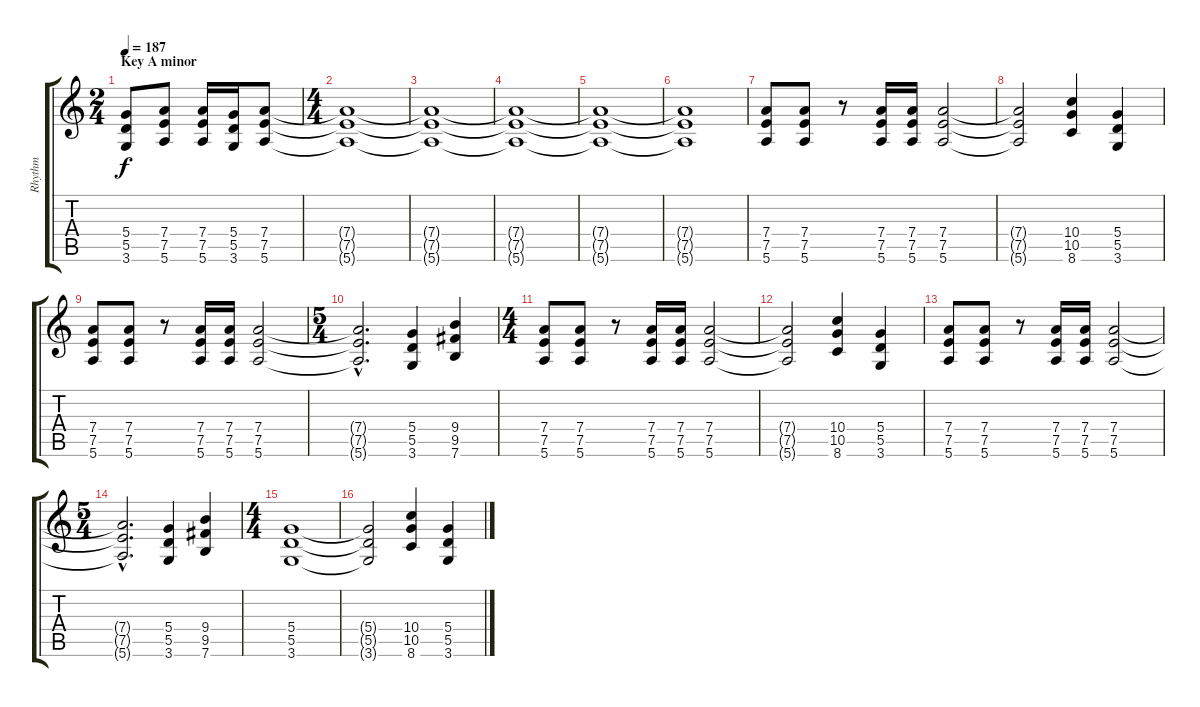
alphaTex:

\track ("Rhythm" "Rhythm") {instrument overdrivenguitar}
\staff {score tabs}
\tuning (E4 B3 G3 D3 A2 E2) {hide}
\ts (2 4)
\section ("" "Key A minor")
\tempo 187
\clef g2
\ks aminor
(5.4 5.5 3.6).8{dy f instrument overdrivenguitar} (7.4 7.5 5.6).8 (7.4 7.5 5.6).16 (5.4 5.5 3.6).16 (7.4 7.5 5.6).8 |
\ts (4 4)
(7.4{t} 7.5{t} 5.6{t}).1 |
(7.4{t} 7.5{t} 5.6{t}).1 |
(7.4{t} 7.5{t} 5.6{t}).1 |
(7.4{t} 7.5{t} 5.6{t}).1 |
(7.4{t} 7.5{t} 5.6{t}).1 |
(7.4 7.5 5.6).8 (7.4 7.5 5.6).8 r.8 (7.4 7.5 5.6).16 (7.4 7.5 5.6).16 (7.4 7.5 5.6).2 |
(7.4{t} 7.5{t} 5.6{t}).2 (10.4 10.5 8.6).4 (5.4 5.5 3.6).4 |
(7.4 7.5 5.6).8 (7.4 7.5 5.6).8 r.8 (7.4 7.5 5.6).16 (7.4 7.5 5.6).16 (7.4 7.5 5.6).2 |
\ts (5 4)
(7.4{hac t} 7.5{hac t} 5.6{hac t}).2{d} (5.4 5.5 3.6).4 (9.4 9.5 7.6).4 |
\ts (4 4)
(7.4 7.5 5.6).8 (7.4 7.5 5.6).8 r.8 (7.4 7.5 5.6).16 (7.4 7.5 5.6).16 (7.4 7.5 5.6).2 |
(7.4{t} 7.5{t} 5.6{t}).2 (10.4 10.5 8.6).4 (5.4 5.5 3.6).4 |
(7.4 7.5 5.6).8 (7.4 7.5 5.6).8 r.8 (7.4 7.5 5.6).16 (7.4 7.5 5.6).16 (7.4 7.5 5.6).2 |
\ts (5 4)
(7.4{hac t} 7.5{hac t} 5.6{hac t}).2{d} (5.4 5.5 3.6).4 (9.4 9.5 7.6).4 |
\ts (4 4)
(5.4 5.5 3.6).1 |
(5.4{t} 5.5{t} 3.6{t}).2 (10.4 10.5 8.6).4 (5.4 5.5 3.6).4
